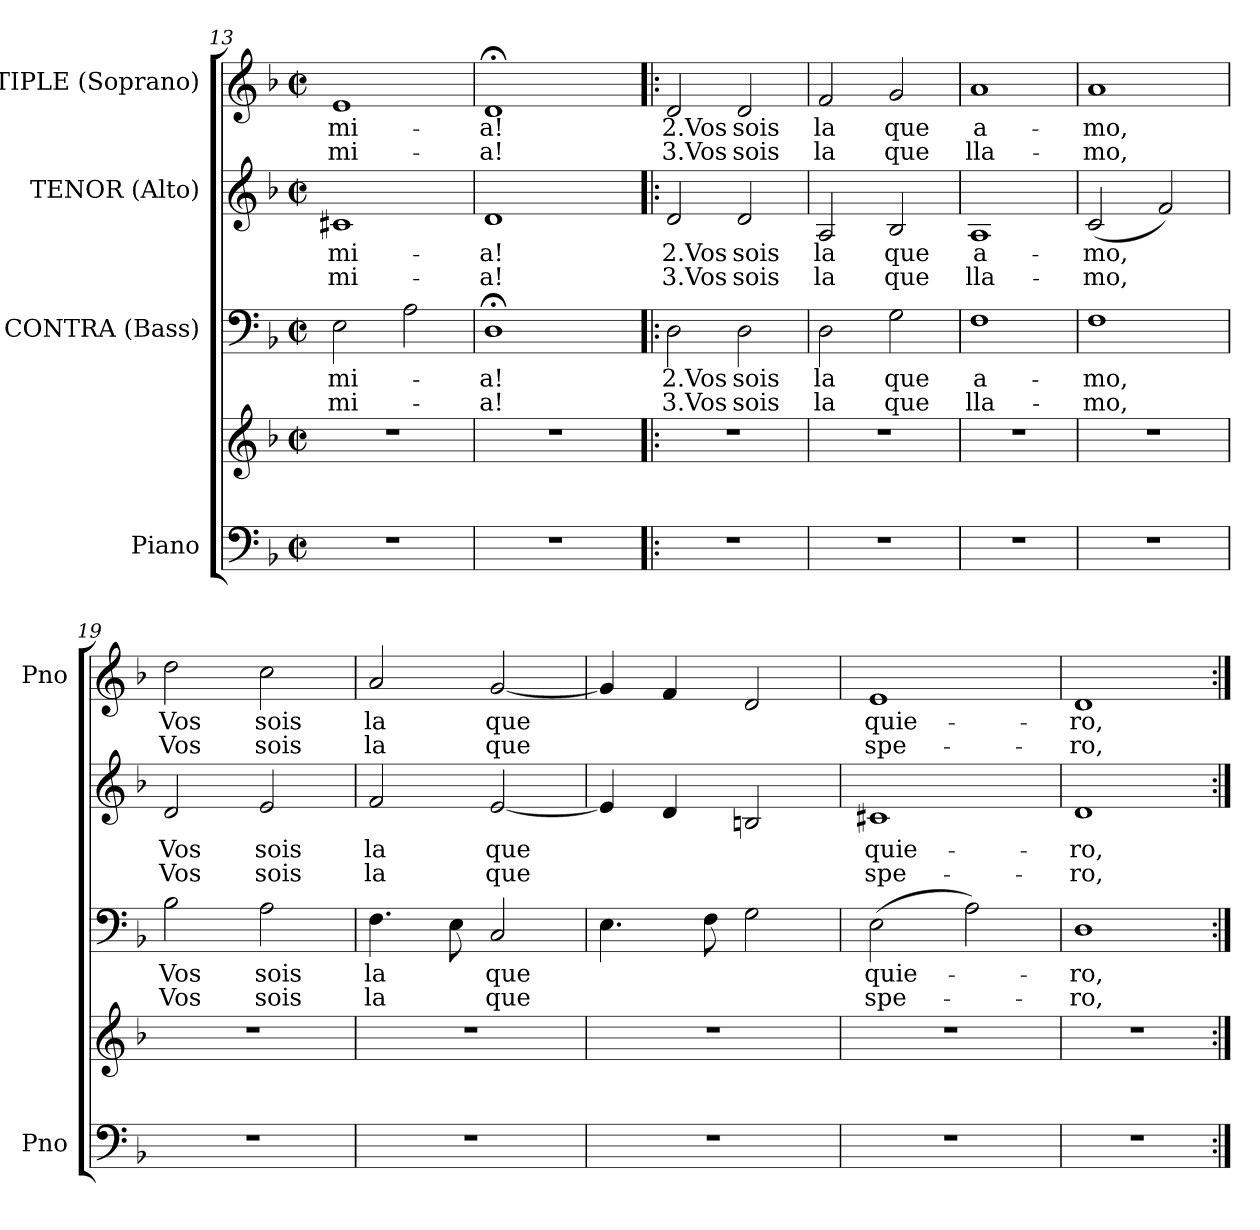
**kern	**kern	**kern	**text	**text	**kern	**text	**text	**kern	**text	**text
*part4	*part4	*part3	*part3	*part3	*part2	*part2	*part2	*part1	*part1	*part1
*staff5	*staff4	*staff3	*staff3	*staff3	*staff2	*staff2	*staff2	*staff1	*staff1	*staff1
*I"Piano	*	*I"CONTRA (Bass)	*	*	*I"TENOR (Alto)	*	*	*I"TIPLE (Soprano)	*	*
*I'Pno	*	*	*	*	*	*	*	*I'Pno	*	*
*clefF4	*clefG2	*clefF4	*	*	*clefG2	*	*	*clefG2	*	*
*k[b-]	*k[b-]	*k[b-]	*	*	*k[b-]	*	*	*k[b-]	*	*
*F:	*F:	*F:	*	*	*F:	*	*	*F:	*	*
*M2/2	*M2/2	*M2/2	*	*	*M2/2	*	*	*M2/2	*	*
*met(c|)	*met(c|)	*met(c|)	*	*	*met(c|)	*	*	*met(c|)	*	*
=13	=13	=13	=13	=13	=13	=13	=13	=13	=13	=13
1r	1r	2E\	mi-	mi-	1c#X	mi-	mi-	1e	mi-	mi-
.	.	2A\	.	.	.	.	.	.	.	.
=14	=14	=14	=14	=14	=14	=14	=14	=14	=14	=14
*	*	*	*	*	*	*	*	*^	*	*
1r	1r	1D;<	-a!	-a!	1d	-a!	-a!	1d;<	2ryy	-a!	-a!
.	.	.	.	.	.	.	.	.	32ryy	.	.
.	.	.	.	.	.	.	.	.	4...ryy	.	.
*	*	*	*	*	*	*	*	*v	*v	*	*
!!LO:LB:g=z
=15!|:	=15!|:	=15!|:	=15!|:	=15!|:	=15!|:	=15!|:	=15!|:	=15!|:	=15!|:	=15!|:
1r	1r	2D\	2.Vos	3.Vos	2d/	2.Vos	3.Vos	2d/	2.Vos	3.Vos
.	.	2D\	sois	sois	2d/	sois	sois	2d/	sois	sois
=16	=16	=16	=16	=16	=16	=16	=16	=16	=16	=16
1r	1r	2D\	la	la	2A/	la	la	2f/	la	la
.	.	2G\	que	que	2B-/	que	que	2g/	que	que
=17	=17	=17	=17	=17	=17	=17	=17	=17	=17	=17
1r	1r	1F	a-	lla-	1A	a-	lla-	1a	a-	lla-
=18	=18	=18	=18	=18	=18	=18	=18	=18	=18	=18
1r	1r	1F	-mo,	-mo,	(2c/	-mo,	-mo,	1a	-mo,	-mo,
.	.	.	.	.	2f/)	.	.	.	.	.
=19	=19	=19	=19	=19	=19	=19	=19	=19	=19	=19
1r	1r	2B-\	Vos	Vos	2d/	Vos	Vos	2dd\	Vos	Vos
.	.	2A\	sois	sois	2e/	sois	sois	2cc\	sois	sois
=20	=20	=20	=20	=20	=20	=20	=20	=20	=20	=20
1r	1r	4.F\	la	la	2f/	la	la	2a/	la	la
.	.	8E\	.	.	.	.	.	.	.	.
.	.	2C/	que	que	[2e/	que	que	[2g/	que	que
=21	=21	=21	=21	=21	=21	=21	=21	=21	=21	=21
1r	1r	4.E\	.	.	4e/]	.	.	4g/]	.	.
.	.	.	.	.	4d/	.	.	4f/	.	.
.	.	8F\	.	.	.	.	.	.	.	.
.	.	2G\	.	.	2Bn/	.	.	2d/	.	.
=22	=22	=22	=22	=22	=22	=22	=22	=22	=22	=22
1r	1r	(2E\	quie-	spe-	1c#X	quie-	spe-	1e	quie-	spe-
.	.	2A\)	.	.	.	.	.	.	.	.
=23	=23	=23	=23	=23	=23	=23	=23	=23	=23	=23
1r	1r	1D	-ro,	-ro,	1d	-ro,	-ro,	1d	-ro,	-ro,
=:|!	=:|!	=:|!	=:|!	=:|!	=:|!	=:|!	=:|!	=:|!	=:|!	=:|!
*-	*-	*-	*-	*-	*-	*-	*-	*-	*-	*-
